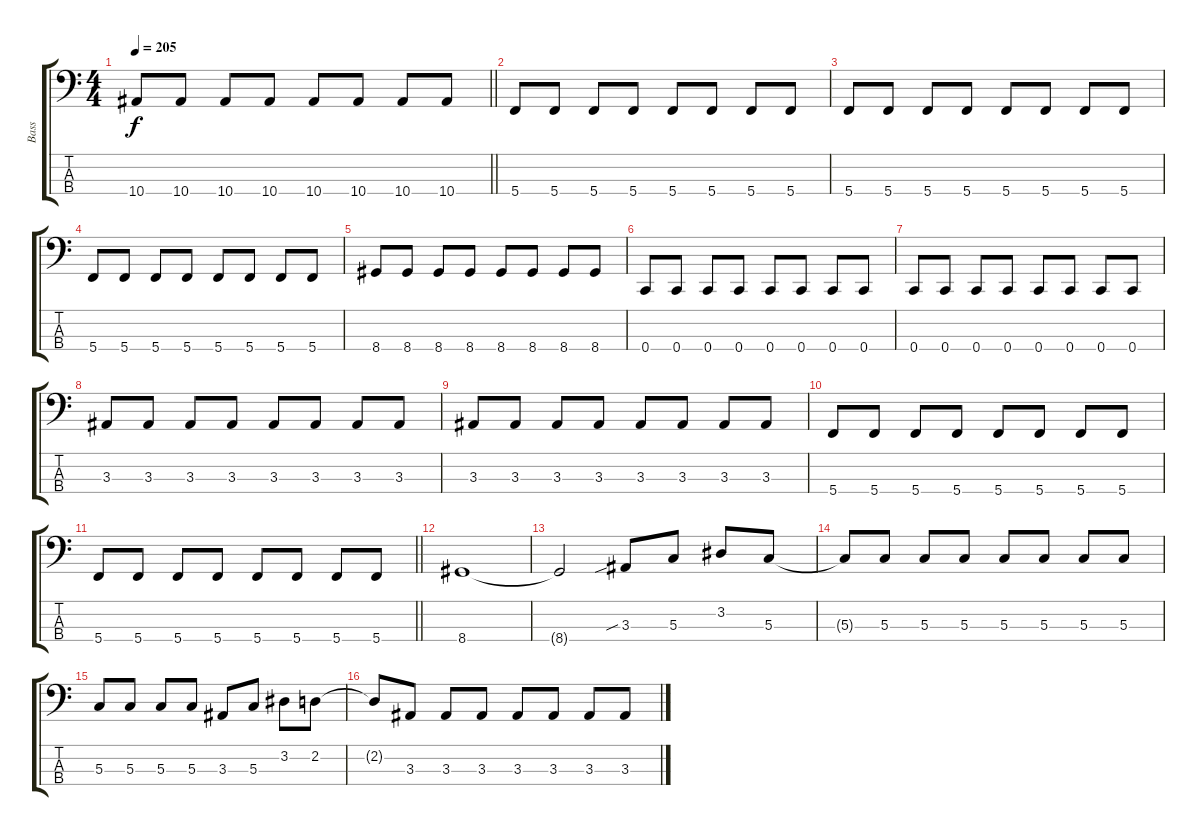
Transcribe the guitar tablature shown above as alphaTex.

\track ("Bass" "Bass") {instrument electricbasspick}
\staff {score tabs}
\tuning (F2 C2 G1 C1) {hide}
\ts (4 4)
\tempo 205
\clef f4
\barLineRight lightlight
\ks c
10.4.8{dy f} 10.4.8 10.4.8 10.4.8 10.4.8 10.4.8 10.4.8 10.4.8 |
5.4.8 5.4.8 5.4.8 5.4.8 5.4.8 5.4.8 5.4.8 5.4.8 |
5.4.8 5.4.8 5.4.8 5.4.8 5.4.8 5.4.8 5.4.8 5.4.8 |
5.4.8 5.4.8 5.4.8 5.4.8 5.4.8 5.4.8 5.4.8 5.4.8 |
8.4.8 8.4.8 8.4.8 8.4.8 8.4.8 8.4.8 8.4.8 8.4.8 |
0.4.8 0.4.8 0.4.8 0.4.8 0.4.8 0.4.8 0.4.8 0.4.8 |
0.4.8 0.4.8 0.4.8 0.4.8 0.4.8 0.4.8 0.4.8 0.4.8 |
3.3.8 3.3.8 3.3.8 3.3.8 3.3.8 3.3.8 3.3.8 3.3.8 |
3.3.8 3.3.8 3.3.8 3.3.8 3.3.8 3.3.8 3.3.8 3.3.8 |
5.4.8 5.4.8 5.4.8 5.4.8 5.4.8 5.4.8 5.4.8 5.4.8 |
\barLineRight lightlight
5.4.8 5.4.8 5.4.8 5.4.8 5.4.8 5.4.8 5.4.8 5.4.8 |
8.4.1 |
8.4{t}.2 3.3{sib}.8 5.3.8 3.2.8 5.3.8 |
5.3{t}.8 5.3.8 5.3.8 5.3.8 5.3.8 5.3.8 5.3.8 5.3.8 |
5.3.8 5.3.8 5.3.8 5.3.8 3.3.8 5.3.8 3.2.8 2.2.8 |
2.2{t}.8 3.3.8 3.3.8 3.3.8 3.3.8 3.3.8 3.3.8 3.3.8
